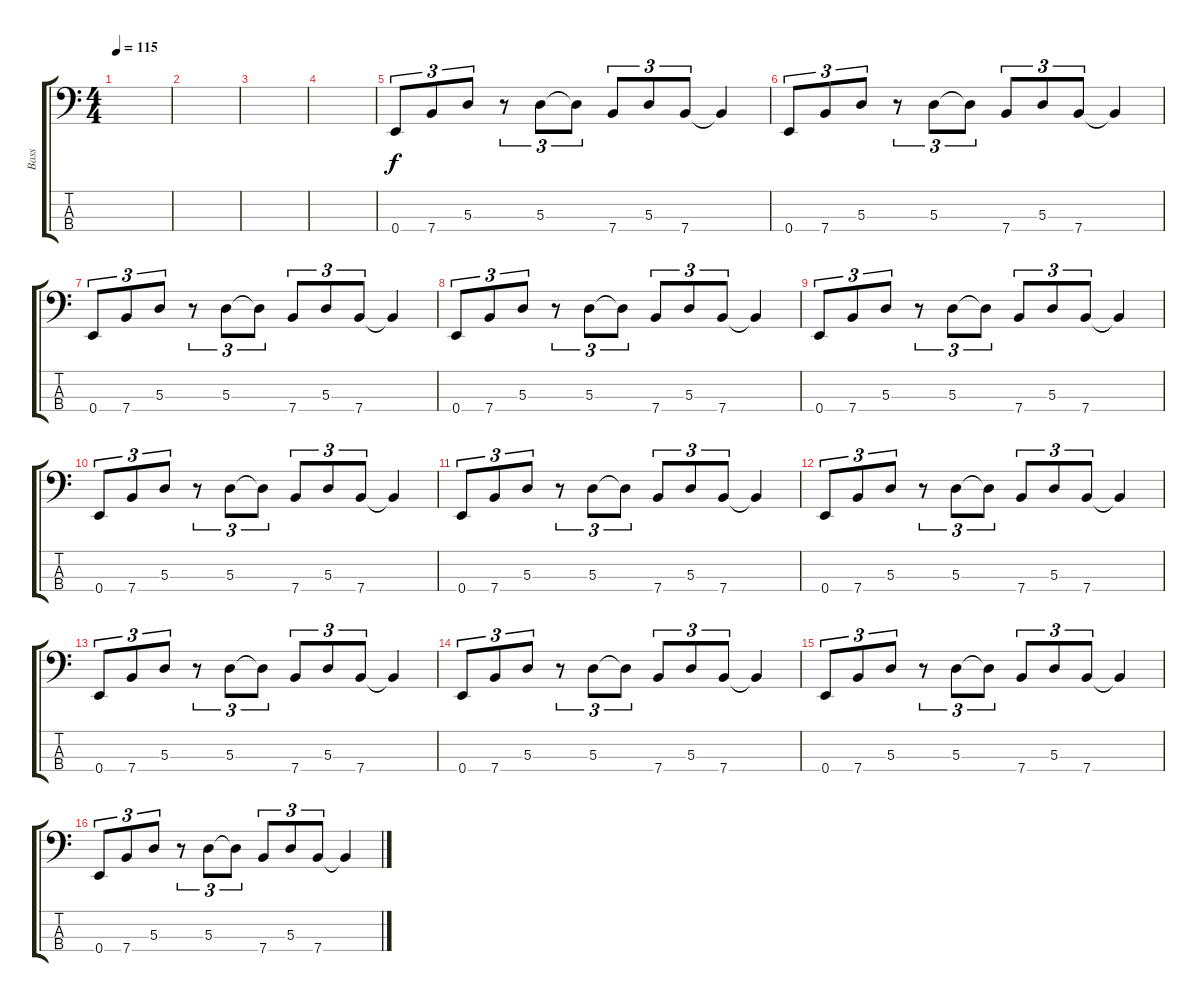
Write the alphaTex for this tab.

\track ("Bass" "Bass") {instrument electricbasspick}
\staff {score tabs}
\tuning (G2 D2 A1 E1) {hide}
\ts (4 4)
\tempo 115
\clef f4
\ks c
|
|
|
|
0.4.8{tu (3 2)} 7.4.8{tu (3 2)} 5.3.8{tu (3 2)} r.8{tu (3 2)} 5.3.8{tu (3 2)} 5.3{t}.8{tu (3 2)} 7.4.8{tu (3 2)} 5.3.8{tu (3 2)} 7.4.8{tu (3 2)} 7.4{t}.4 |
0.4.8{tu (3 2)} 7.4.8{tu (3 2)} 5.3.8{tu (3 2)} r.8{tu (3 2)} 5.3.8{tu (3 2)} 5.3{t}.8{tu (3 2)} 7.4.8{tu (3 2)} 5.3.8{tu (3 2)} 7.4.8{tu (3 2)} 7.4{t}.4 |
0.4.8{tu (3 2)} 7.4.8{tu (3 2)} 5.3.8{tu (3 2)} r.8{tu (3 2)} 5.3.8{tu (3 2)} 5.3{t}.8{tu (3 2)} 7.4.8{tu (3 2)} 5.3.8{tu (3 2)} 7.4.8{tu (3 2)} 7.4{t}.4 |
0.4.8{tu (3 2)} 7.4.8{tu (3 2)} 5.3.8{tu (3 2)} r.8{tu (3 2)} 5.3.8{tu (3 2)} 5.3{t}.8{tu (3 2)} 7.4.8{tu (3 2)} 5.3.8{tu (3 2)} 7.4.8{tu (3 2)} 7.4{t}.4 |
0.4.8{tu (3 2)} 7.4.8{tu (3 2)} 5.3.8{tu (3 2)} r.8{tu (3 2)} 5.3.8{tu (3 2)} 5.3{t}.8{tu (3 2)} 7.4.8{tu (3 2)} 5.3.8{tu (3 2)} 7.4.8{tu (3 2)} 7.4{t}.4 |
0.4.8{tu (3 2)} 7.4.8{tu (3 2)} 5.3.8{tu (3 2)} r.8{tu (3 2)} 5.3.8{tu (3 2)} 5.3{t}.8{tu (3 2)} 7.4.8{tu (3 2)} 5.3.8{tu (3 2)} 7.4.8{tu (3 2)} 7.4{t}.4 |
0.4.8{tu (3 2)} 7.4.8{tu (3 2)} 5.3.8{tu (3 2)} r.8{tu (3 2)} 5.3.8{tu (3 2)} 5.3{t}.8{tu (3 2)} 7.4.8{tu (3 2)} 5.3.8{tu (3 2)} 7.4.8{tu (3 2)} 7.4{t}.4 |
0.4.8{tu (3 2)} 7.4.8{tu (3 2)} 5.3.8{tu (3 2)} r.8{tu (3 2)} 5.3.8{tu (3 2)} 5.3{t}.8{tu (3 2)} 7.4.8{tu (3 2)} 5.3.8{tu (3 2)} 7.4.8{tu (3 2)} 7.4{t}.4 |
0.4.8{tu (3 2)} 7.4.8{tu (3 2)} 5.3.8{tu (3 2)} r.8{tu (3 2)} 5.3.8{tu (3 2)} 5.3{t}.8{tu (3 2)} 7.4.8{tu (3 2)} 5.3.8{tu (3 2)} 7.4.8{tu (3 2)} 7.4{t}.4 |
0.4.8{tu (3 2)} 7.4.8{tu (3 2)} 5.3.8{tu (3 2)} r.8{tu (3 2)} 5.3.8{tu (3 2)} 5.3{t}.8{tu (3 2)} 7.4.8{tu (3 2)} 5.3.8{tu (3 2)} 7.4.8{tu (3 2)} 7.4{t}.4 |
0.4.8{tu (3 2)} 7.4.8{tu (3 2)} 5.3.8{tu (3 2)} r.8{tu (3 2)} 5.3.8{tu (3 2)} 5.3{t}.8{tu (3 2)} 7.4.8{tu (3 2)} 5.3.8{tu (3 2)} 7.4.8{tu (3 2)} 7.4{t}.4 |
0.4.8{tu (3 2)} 7.4.8{tu (3 2)} 5.3.8{tu (3 2)} r.8{tu (3 2)} 5.3.8{tu (3 2)} 5.3{t}.8{tu (3 2)} 7.4.8{tu (3 2)} 5.3.8{tu (3 2)} 7.4.8{tu (3 2)} 7.4{t}.4
